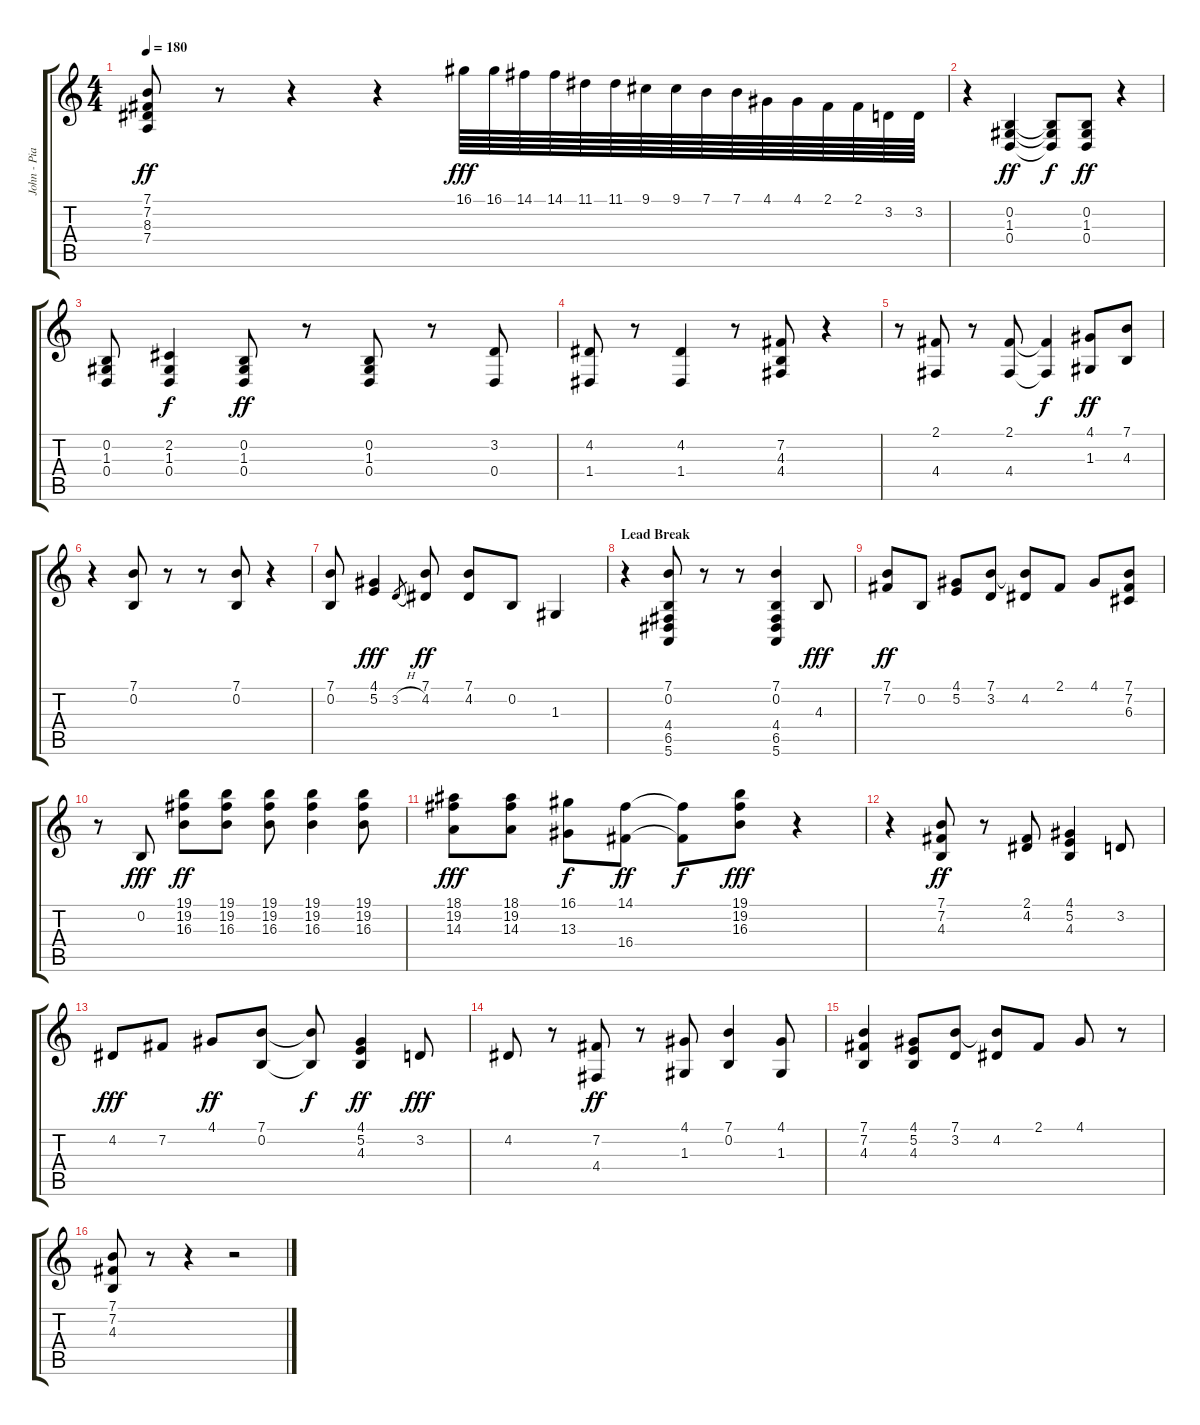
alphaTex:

\track ("John - Piano" "John - Pia") {instrument electricgrandpiano}
\staff {score tabs}
\tuning (E4 B3 G3 D3 A2 E2) {hide}
\ts (4 4)
\tempo 180
\clef g2
\ks c
(7.1 7.2 8.3 7.4).8{dy ff} r.8 r.4 r.4 16.1.64{dy fff instrument electricgrandpiano} 16.1.64 14.1.64 14.1.64 11.1.64 11.1.64 9.1.64 9.1.64 7.1.64 7.1.64 4.1.64 4.1.64 2.1.64 2.1.64 3.2.64 3.2.64 |
r.4{volume 13} (0.2 1.3 0.4).4{dy ff} (0.2{t} 1.3{t} 0.4{t}).8{dy f} (0.2 1.3 0.4).8{dy ff} r.4 |
(0.2 1.3 0.4).8 (2.2 1.3 0.4).4{dy f} (0.2 1.3 0.4).8{dy ff} r.8 (0.2 1.3 0.4).8 r.8 (3.2 0.4).8 |
(4.2 1.4).8 r.8 (4.2 1.4).4 r.8 (7.2 4.3 4.4).8 r.4 |
r.8{volume 15} (2.1 4.4).8 r.8 (2.1 4.4).8 (2.1{t} 4.4{t}).4{dy f} (4.1 1.3).8{dy ff} (7.1 4.3).8 |
r.4 (7.1 0.2).8 r.8 r.8 (7.1 0.2).8 r.4 |
(7.1 0.2).8 (4.1 5.2).4{dy fff} 3.2{h}.8{gr} (7.1 4.2).8{dy ff} (7.1 4.2).8 0.2.8 1.3.4 |
\section ("" "Lead Break")
r.4 (7.1 0.2 4.4 6.5 5.6).8 r.8 r.8 (7.1 0.2 4.4 6.5 5.6).4 4.3.8{dy fff} |
(7.1 7.2).8{dy ff} 0.2.8 (4.1 5.2).8 (7.1 3.2).8 (7.1{t} 4.2).8 2.1.8 4.1.8 (7.1 7.2 6.3).8 |
r.8 0.2.8{dy fff} (19.1 19.2 16.3).8{dy ff} (19.1 19.2 16.3).8 (19.1 19.2 16.3).8 (19.1 19.2 16.3).4 (19.1 19.2 16.3).8 |
(18.1 19.2 14.3).8{dy fff} (18.1 19.2 14.3).8 (16.1 13.3).8{dy f} (14.1 16.4).8{dy ff} (14.1{t} 16.4{t}).8{dy f} (19.1 19.2 16.3).8{dy fff} r.4 |
r.4 (7.1 7.2 4.3).8{dy ff} r.8 (2.1 4.2).8 (4.1 5.2 4.3).4 3.2.8 |
4.2.8{dy fff} 7.2.8 4.1.8{dy ff} (7.1 0.2).8 (7.1{t} 0.2{t}).8{dy f} (4.1 5.2 4.3).4{dy ff} 3.2.8{dy fff} |
4.2.8 r.8 (7.2 4.4).8{dy ff} r.8 (4.1 1.3).8 (7.1 0.2).4 (4.1 1.3).8 |
(7.1 7.2 4.3).4 (4.1 5.2 4.3).8 (7.1 3.2).8 (7.1{t} 4.2).8 2.1.8 4.1.8 r.8 |
(7.1 7.2 4.3).8{volume 15} r.8 r.4 r.2
